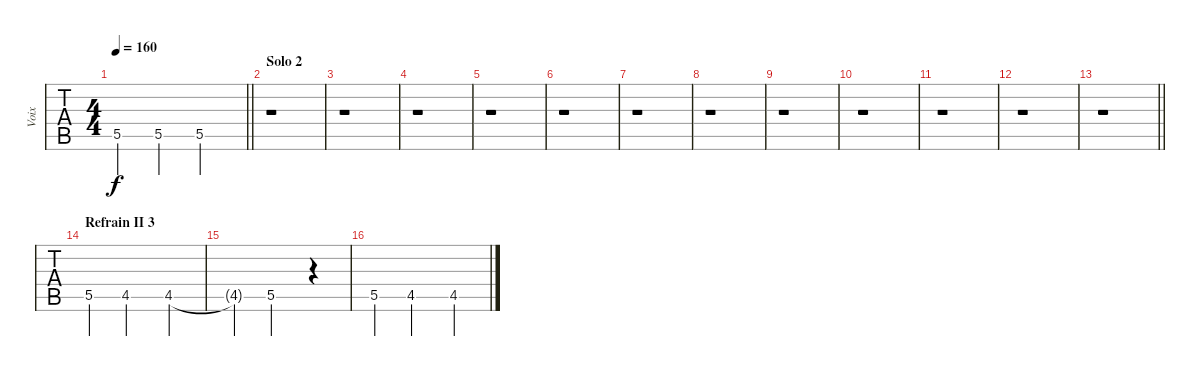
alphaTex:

\track ("Voix" "Voix") {instrument flute}
\staff {tabs}
\tuning (E4 B3 G3 D3 A2 E2) {hide}
\ts (4 4)
\tempo 160
\clef g2
\barLineRight lightlight
\ks c
5.5{st}.4{dy f} 5.5{st}.4 5.5{st}.2 |
\section ("" "Solo 2")
r.1 |
r.1 |
r.1 |
r.1 |
r.1 |
r.1 |
r.1 |
r.1 |
r.1 |
r.1 |
r.1 |
\barLineRight lightlight
r.1 |
\section ("" "Refrain II 3")
5.5.4 4.5.2 4.5.4 |
4.5{t}.4 5.5.2 r.4 |
5.5.4 4.5.2 4.5.4
